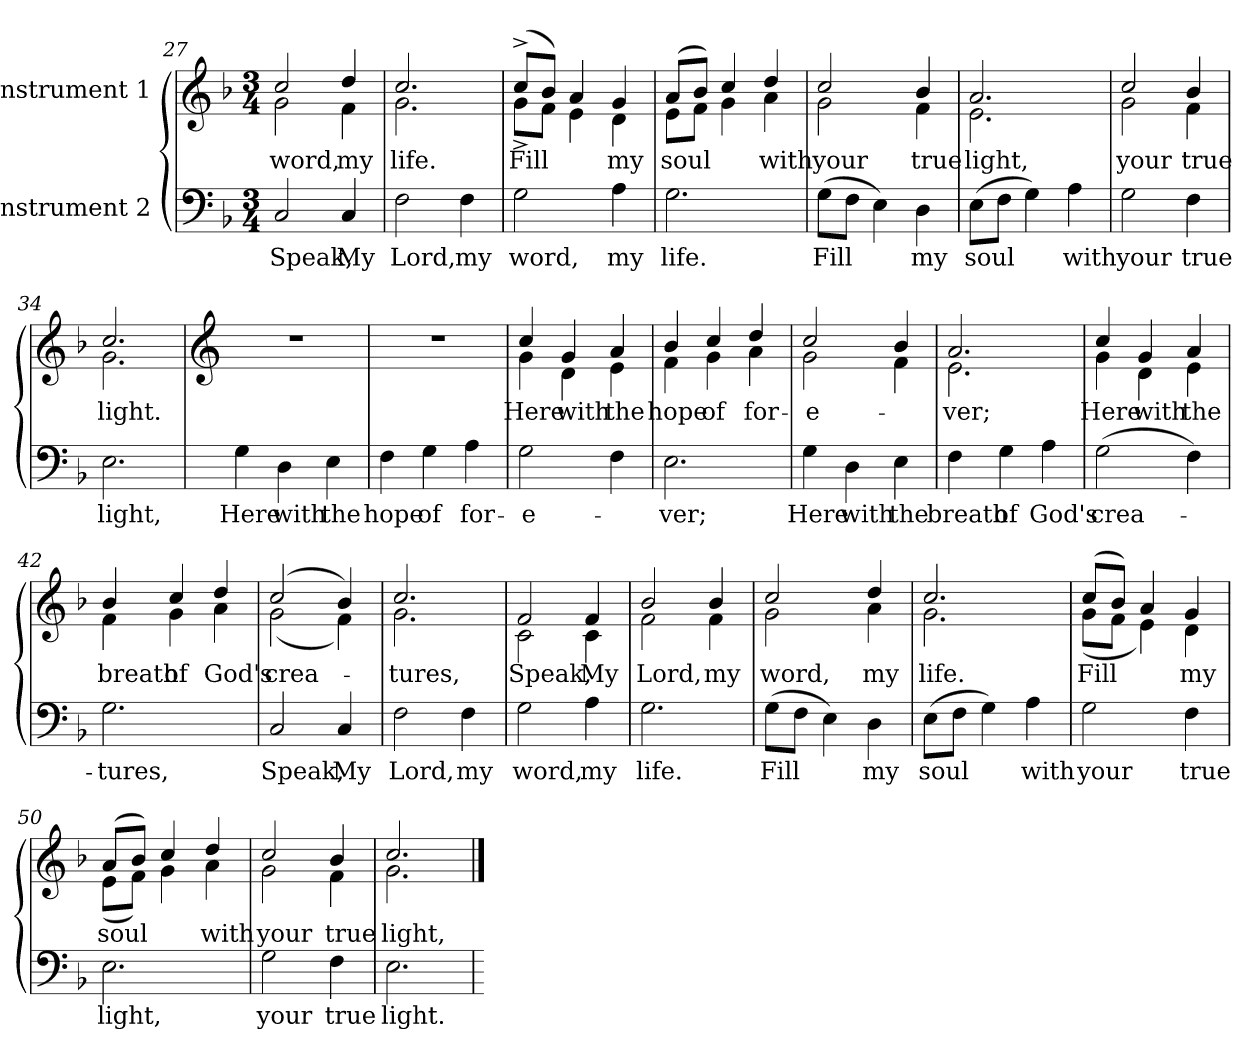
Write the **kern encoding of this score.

**kern	**text	**kern	**text
*part2	*part2	*part1	*part1
*staff2	*staff2	*staff1	*staff1
*I"Instrument 2	*	*I"Instrument 1	*
*clefF4	*	*clefG2	*
*k[b-]	*	*k[b-]	*
*F:	*	*F:	*
*M3/4	*	*M3/4	*
=27	=27	=27	=27
!	!LO:LY:b:cj	!	!LO:LY:b:cj
*	*	*^	*
2C/	Speak,	2cc/	2g\	word,
!	!LO:LY:b:cj	!	!	!LO:LY:b:cj
4C/	My	4dd/	4f\	my
=28	=28	=28	=28	=28
!	!LO:LY:b:cj	!	!	!LO:LY:b:cj
2F\	Lord,	2.cc/	2.g\	life.
!	!LO:LY:b:cj	!	!	!
4F\	my	.	.	.
!!LO:LB:g=z	!!
=29	=29	=29	=29	=29
!	!LO:LY:b:cj	!	!	!LO:LY:b:cj
2G\	word,	(>8cc^>/L	8g^<\L	Fill
.	.	8b-/J)	8f\J	.
.	.	4a/	4e\	.
!	!LO:LY:b:cj	!	!	!LO:LY:b:cj
4A\	my	4g/	4d\	my
=30	=30	=30	=30	=30
!	!LO:LY:b:cj	!	!	!LO:LY:b
2.G\	life.	(>8a/L	8e\L	soul
.	.	8b-/J)	8f\J	.
.	.	4cc/	4g\	.
!	!	!	!	!LO:LY:b:cj
.	.	4dd/	4a\	with
=31	=31	=31	=31	=31
!	!LO:LY:b:cj	!	!	!LO:LY:b:cj
(>8G\L	Fill	2cc/	2g\	your
8F\J	.	.	.	.
4E\)	.	.	.	.
!	!LO:LY:b:cj	!	!	!LO:LY:b:cj
4D\	my	4b-/	4f\	true
=32	=32	=32	=32	=32
!	!LO:LY:b	!	!	!LO:LY:b:cj
(>8E\L	soul	2.a/	2.e\	light,
8F\J	.	.	.	.
4G\)	.	.	.	.
!	!LO:LY:b:cj	!	!	!
4A\	with	.	.	.
=33	=33	=33	=33	=33
!	!LO:LY:b:cj	!	!	!LO:LY:b:cj
2G\	your	2cc/	2g\	your
!	!LO:LY:b:cj	!	!	!LO:LY:b:cj
4F\	true	4b-/	4f\	true
=34	=34	=34	=34	=34
!	!LO:LY:b:cj	!	!	!LO:LY:b:cj
2.E\	light,	2.cc/	2.g\	light.
*	*	*v	*v	*
!!LO:PB:g=z
=35	=35	=35	=35
*	*	*clefG2	*
*	*	*^	*
!	!LO:LY:b:cj	!LO:N:vis=1	!	!
*	*	*v	*v	*
4G\	Here	2.r	.
!	!LO:LY:b:cj	!	!
4D\	with	.	.
!	!LO:LY:b:cj	!	!
4E\	the	.	.
=36	=36	=36	=36
!	!LO:LY:b:cj	!LO:N:vis=1	!
4F\	hope	2.r	.
!	!LO:LY:b:cj	!	!
4G\	of	.	.
!	!LO:LY:b:cj	!	!
4A\	for-	.	.
=37	=37	=37	=37
!	!LO:LY:b:cj	!	!LO:LY:b:cj
*	*	*^	*
2G\	-e-	4cc/	4g\	Here
!	!	!	!	!LO:LY:b:cj
.	.	4g/	4d\	with
!	!	!	!	!LO:LY:b:cj
4F\	.	4a/	4e\	the
=38	=38	=38	=38	=38
!	!LO:LY:b:cj	!	!	!LO:LY:b:cj
2.E\	-ver;	4b-/	4f\	hope
!	!	!	!	!LO:LY:b:cj
.	.	4cc/	4g\	of
!	!	!	!	!LO:LY:b:cj
.	.	4dd/	4a\	for-
!!LO:LB:g=z	!!
=39	=39	=39	=39	=39
!	!LO:LY:b:cj	!	!	!LO:LY:b:cj
4G\	Here	2cc/	2g\	-e-
!	!LO:LY:b:cj	!	!	!
4D\	with	.	.	.
!	!LO:LY:b:cj	!	!	!
4E\	the	4b-/	4f\	.
=40	=40	=40	=40	=40
!	!LO:LY:b:cj	!	!	!LO:LY:b:cj
4F\	breath	2.a/	2.e\	-ver;
!	!LO:LY:b:cj	!	!	!
4G\	of	.	.	.
!	!LO:LY:b:cj	!	!	!
4A\	God's	.	.	.
=41	=41	=41	=41	=41
!	!LO:LY:b:cj	!	!	!LO:LY:b:cj
(>2G\	crea-	4cc/	4g\	Here
!	!	!	!	!LO:LY:b:cj
.	.	4g/	4d\	with
!	!	!	!	!LO:LY:b:cj
4F\)	.	4a/	4e\	the
=42	=42	=42	=42	=42
!	!LO:LY:b:cj	!	!	!LO:LY:b:cj
2.G\	-tures,	4b-/	4f\	breath
!	!	!	!	!LO:LY:b:cj
.	.	4cc/	4g\	of
!	!	!	!	!LO:LY:b:cj
.	.	4dd/	4a\	God's
=43	=43	=43	=43	=43
!	!LO:LY:b:cj	!	!	!LO:LY:b:cj
2C/	Speak,	(>2cc/	(<2g\	crea-
!	!LO:LY:b:cj	!	!	!
4C/	My	4b-/)	4f\)	.
=44	=44	=44	=44	=44
!	!LO:LY:b:cj	!	!	!LO:LY:b:cj
2F\	Lord,	2.cc/	2.g\	-tures,
!	!LO:LY:b:cj	!	!	!
4F\	my	.	.	.
!!LO:LB:g=z	!!
=45	=45	=45	=45	=45
!	!LO:LY:b:cj	!	!	!LO:LY:b:cj
2G\	word,	2f/	2c\	Speak,
!	!LO:LY:b:cj	!	!	!LO:LY:b:cj
4A\	my	4f/	4c\	My
=46	=46	=46	=46	=46
!	!LO:LY:b:cj	!	!	!LO:LY:b:cj
2.G\	life.	2b-/	2f\	Lord,
!	!	!	!	!LO:LY:b:cj
.	.	4b-/	4f\	my
=47	=47	=47	=47	=47
!	!LO:LY:b:cj	!	!	!LO:LY:b:cj
(>8G\L	Fill	2cc/	2g\	word,
8F\J	.	.	.	.
4E\)	.	.	.	.
!	!LO:LY:b:cj	!	!	!LO:LY:b:cj
4D\	my	4dd/	4a\	my
=48	=48	=48	=48	=48
!	!LO:LY:b	!	!	!LO:LY:b:cj
(>8E\L	soul	2.cc/	2.g\	life.
8F\J	.	.	.	.
4G\)	.	.	.	.
!	!LO:LY:b:cj	!	!	!
4A\	with	.	.	.
!!LO:LB:g=z	!!
=49	=49	=49	=49	=49
!	!LO:LY:b:cj	!	!	!LO:LY:b:cj
2G\	your	(>8cc/L	(<8g\L	Fill
.	.	8b-/J)	8f\J	.
.	.	4a/	4e\)	.
!	!LO:LY:b:cj	!	!	!LO:LY:b:cj
4F\	true	4g/	4d\	my
=50	=50	=50	=50	=50
!	!LO:LY:b:cj	!	!	!LO:LY:b
2.E\	light,	(>8a/L	(<8e\L	soul
.	.	8b-/J)	8f\J)	.
.	.	4cc/	4g\	.
!	!	!	!	!LO:LY:b:cj
.	.	4dd/	4a\	with
=51	=51	=51	=51	=51
!	!LO:LY:b:cj	!	!	!LO:LY:b:cj
2G\	your	2cc/	2g\	your
!	!LO:LY:b:cj	!	!	!LO:LY:b:cj
4F\	true	4b-/	4f\	true
=52	=52	=52	=52	=52
!	!LO:LY:b:cj	!	!	!LO:LY:b:cj
2.E\	light.	2.cc/	2.g\	light,
*	*	*v	*v	*
=	==	==	==
*-	*-	*-	*-
